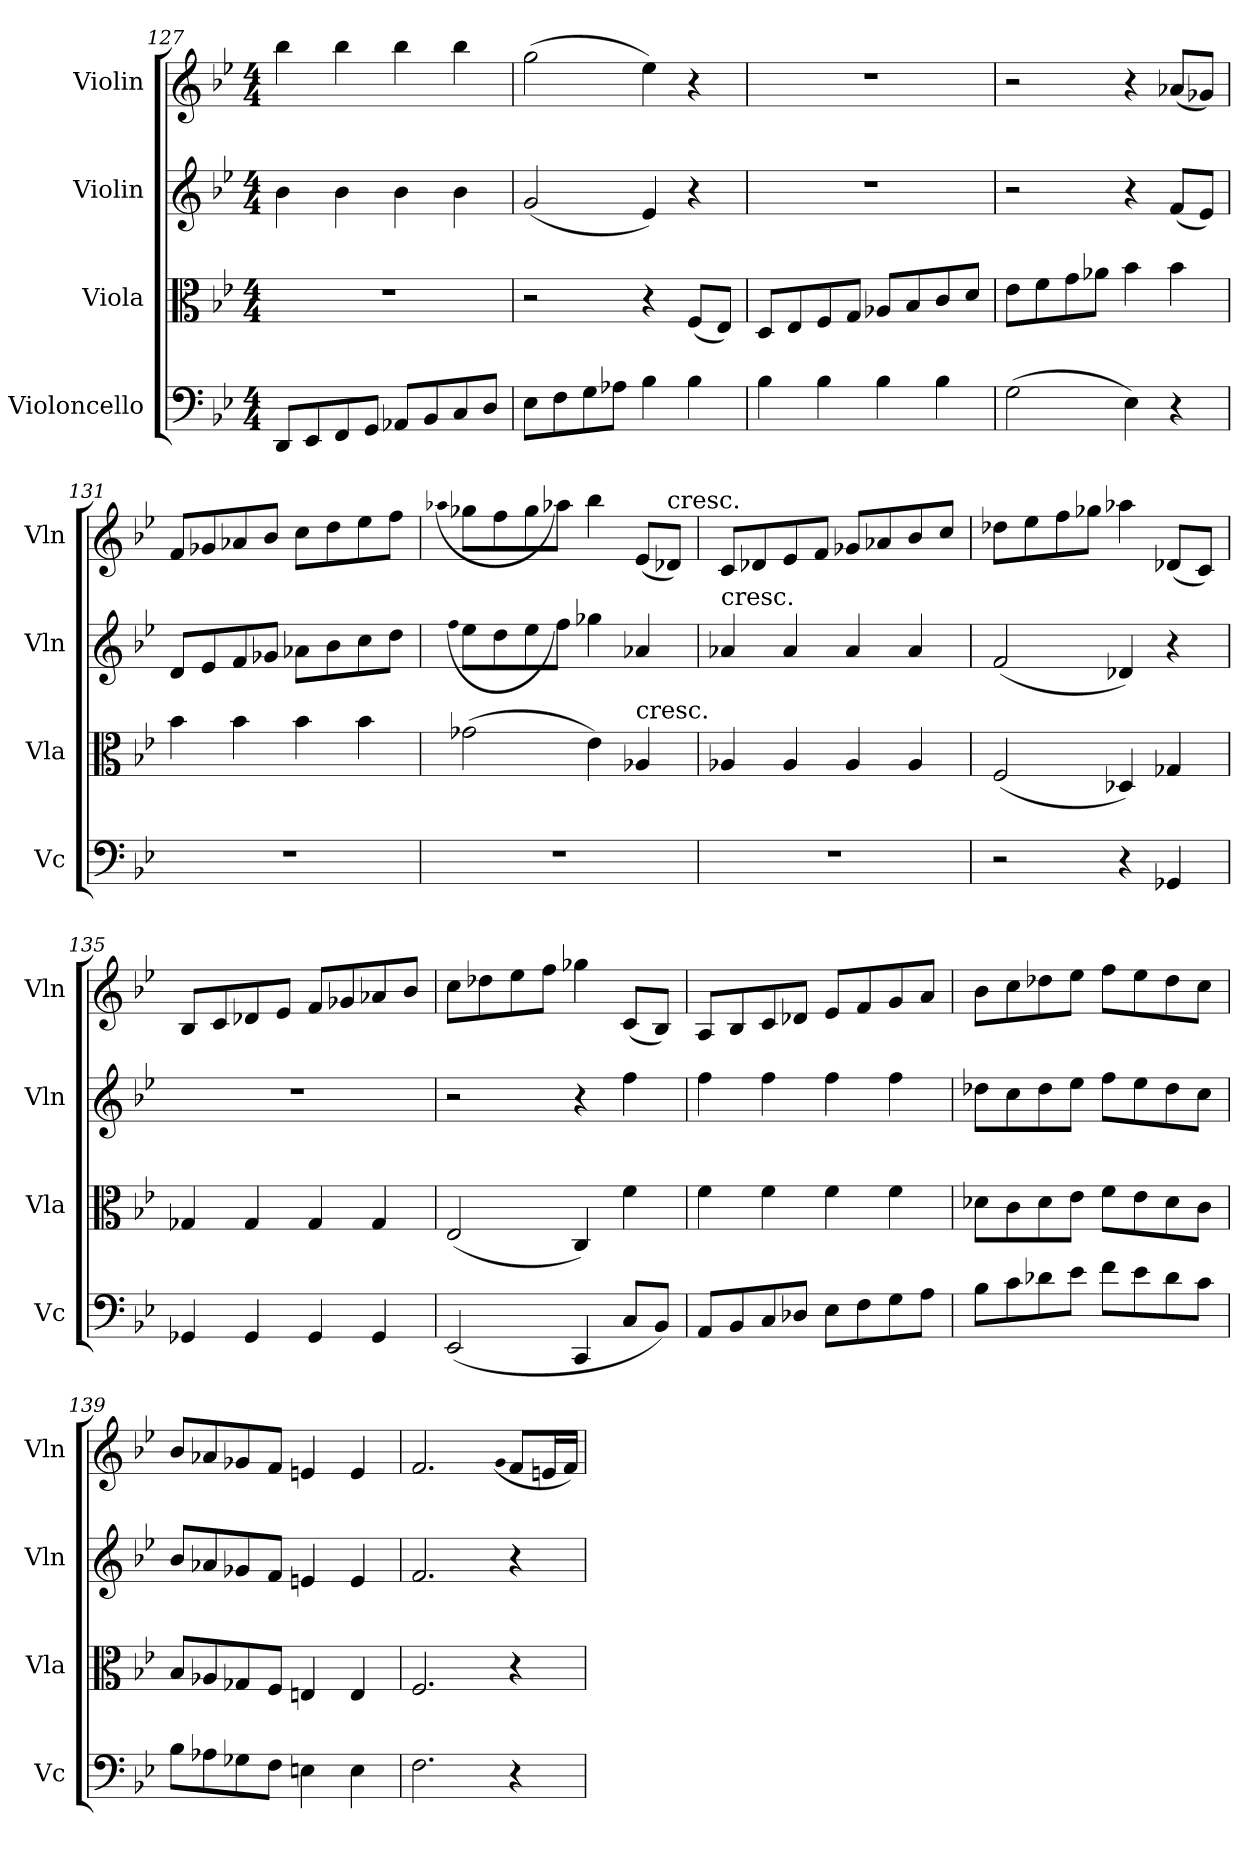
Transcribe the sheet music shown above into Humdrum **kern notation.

**kern	**kern	**kern	**kern
*part4	*part3	*part2	*part1
*staff4	*staff3	*staff2	*staff1
*I"Violoncello	*I"Viola	*I"Violin	*I"Violin
*I'Vc	*I'Vla	*I'Vln	*I'Vln
*clefF4	*clefC3	*clefG2	*clefG2
*k[b-e-]	*k[b-e-]	*k[b-e-]	*k[b-e-]
*M4/4	*M4/4	*M4/4	*M4/4
=127	=127	=127	=127
8DD/L	1r	4b-\	4bb-\
8EE-/	.	.	.
8FF/	.	4b-\	4bb-\
8GG/J	.	.	.
8AA-X/L	.	4b-\	4bb-\
8BB-/	.	.	.
8C/	.	4b-\	4bb-\
8D/J	.	.	.
=128	=128	=128	=128
8E-\L	2r	(2g/	(2gg\
8F\	.	.	.
8G\	.	.	.
8A-X\J	.	.	.
4B-\	4r	4e-/)	4ee-\)
4B-\	(8F/L	4r	4r
.	8E-/J)	.	.
=129	=129	=129	=129
4B-\	8D/L	1r	1r
.	8E-/	.	.
4B-\	8F/	.	.
.	8G/J	.	.
4B-\	8A-X/L	.	.
.	8B-/	.	.
4B-\	8c/	.	.
.	8d/J	.	.
=130	=130	=130	=130
(2G\	8e-\L	2r	2r
.	8f\	.	.
.	8g\	.	.
.	8a-X\J	.	.
4E-\)	4b-\	4r	4r
4r	4b-\	(8f/L	(8a-X/L
.	.	8e-/J)	8g-X/J)
=131	=131	=131	=131
1r	4b-\	8d/L	8f/L
.	.	8e-/	8g-X/
.	4b-\	8f/	8a-X/
.	.	8g-X/J	8b-/J
.	4b-\	8a-X\L	8cc\L
.	.	8b-\	8dd\
.	4b-\	8cc\	8ee-\
.	.	8dd\J	8ff\J
=132	=132	=132	=132
.	.	(qff	(qaa-X
1r	(2g-X\	8ee-\L	8gg-X\L
.	.	8dd\	8ff\
.	.	8ee-\	8gg-\
.	.	8ff\J)	8aa-X\J)
.	4e-\)	4gg-X\	4bb-\
!	!LO:TX:t=cresc.	!	!
.	4A-X/	4a-X/	(8e-/L
!	!	!	!LO:TX:t=cresc.
.	.	.	8d-X/J)
=133	=133	=133	=133
!	!	!LO:TX:t=cresc.	!
1r	4A-X/	4a-X/	8c/L
.	.	.	8d-X/
.	4A-/	4a-/	8e-/
.	.	.	8f/J
.	4A-/	4a-/	8g-X/L
.	.	.	8a-X/
.	4A-/	4a-/	8b-/
.	.	.	8cc/J
=134	=134	=134	=134
2r	(2F/	(2f/	8dd-X\L
.	.	.	8ee-\
.	.	.	8ff\
.	.	.	8gg-X\J
4r	4D-X/)	4d-X/)	4aa-X\
4GG-X/	4G-X/	4r	(8d-X/L
.	.	.	8c/J)
=135	=135	=135	=135
4GG-X/	4G-X/	1r	8B-/L
.	.	.	8c/
4GG-/	4G-/	.	8d-X/
.	.	.	8e-/J
4GG-/	4G-/	.	8f/L
.	.	.	8g-X/
4GG-/	4G-/	.	8a-X/
.	.	.	8b-/J
=136	=136	=136	=136
(2EE-/	(2E-/	2r	8cc\L
.	.	.	8dd-X\
.	.	.	8ee-\
.	.	.	8ff\J
4CC/	4C/)	4r	4gg-X\
8C/L	4f\	4ff\	(8c/L
8BB-/J)	.	.	8B-/J)
=137	=137	=137	=137
8AA/L	4f\	4ff\	8A/L
8BB-/	.	.	8B-/
8C/	4f\	4ff\	8c/
8D-X/J	.	.	8d-X/J
8E-\L	4f\	4ff\	8e-/L
8F\	.	.	8f/
8G\	4f\	4ff\	8g/
8A\J	.	.	8a/J
=138	=138	=138	=138
8B-\L	8d-X\L	8dd-X\L	8b-\L
8c\	8c\	8cc\	8cc\
8d-X\	8d-\	8dd-\	8dd-X\
8e-\J	8e-\J	8ee-\J	8ee-\J
8f\L	8f\L	8ff\L	8ff\L
8e-\	8e-\	8ee-\	8ee-\
8d-\	8d-\	8dd-\	8dd-\
8c\J	8c\J	8cc\J	8cc\J
=139	=139	=139	=139
8B-\L	8B-/L	8b-/L	8b-/L
8A-X\	8A-X/	8a-X/	8a-X/
8G-X\	8G-X/	8g-X/	8g-X/
8F\J	8F/J	8f/J	8f/J
4En\	4En/	4en/	4en/
4E\	4E/	4e/	4e/
=140	=140	=140	=140
2.F\	2.F/	2.f/	2.f/
.	.	.	(qg
4r	4r	4r	8f/L
.	.	.	16en/L
.	.	.	16f/JJ)
=	=	=	=
*-	*-	*-	*-
